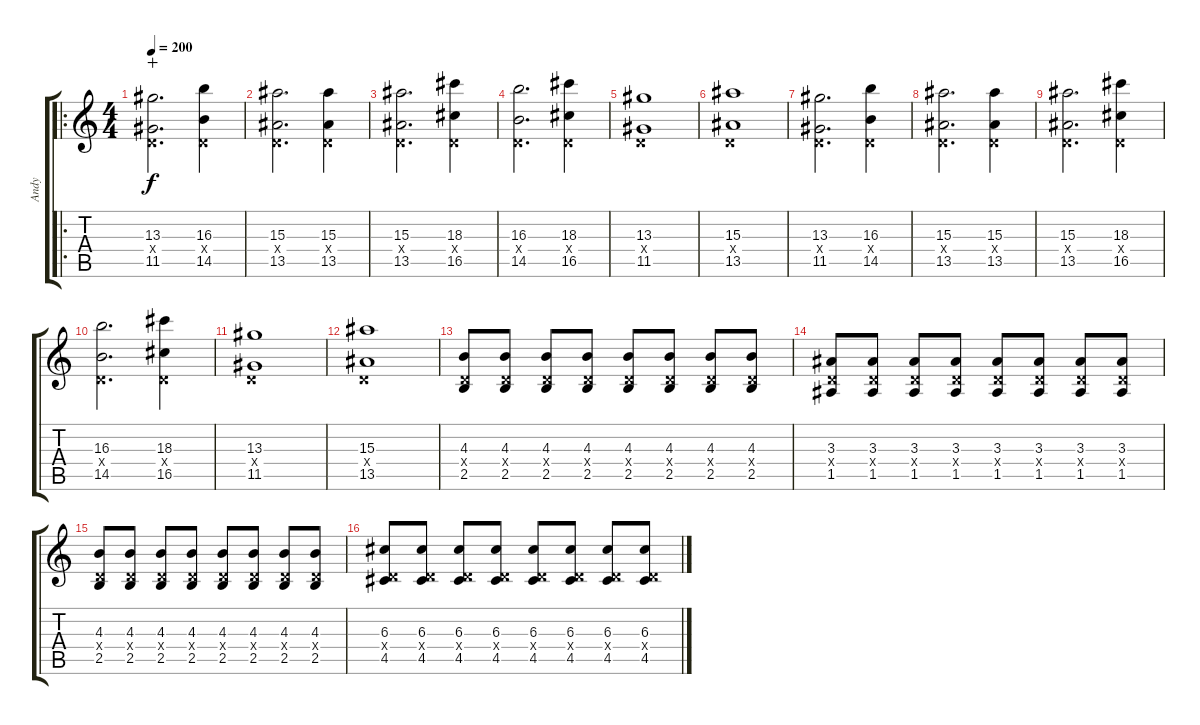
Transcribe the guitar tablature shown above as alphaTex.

\track ("Andy" "Andy") {instrument distortionguitar}
\staff {score tabs}
\tuning (E4 B3 G3 D3 A2 E2) {hide}
\ro
\ts (4 4)
\tempo 200
\clef g2
\ks c
(13.3 0.4{x} 11.5).2{d dy f wahc} (16.3 0.4{x} 14.5).4 |
(15.3 0.4{x} 13.5).2{d} (15.3 0.4{x} 13.5).4 |
(15.3 0.4{x} 13.5).2{d} (18.3 0.4{x} 16.5).4 |
(16.3 0.4{x} 14.5).2{d} (18.3 0.4{x} 16.5).4 |
(13.3 0.4{x} 11.5).1 |
(15.3 0.4{x} 13.5).1 |
(13.3 0.4{x} 11.5).2{d} (16.3 0.4{x} 14.5).4 |
(15.3 0.4{x} 13.5).2{d} (15.3 0.4{x} 13.5).4 |
(15.3 0.4{x} 13.5).2{d} (18.3 0.4{x} 16.5).4 |
(16.3 0.4{x} 14.5).2{d} (18.3 0.4{x} 16.5).4 |
(13.3 0.4{x} 11.5).1 |
(15.3 0.4{x} 13.5).1 |
(4.3 0.4{x} 2.5).8 (4.3 0.4{x} 2.5).8 (4.3 0.4{x} 2.5).8 (4.3 0.4{x} 2.5).8 (4.3 0.4{x} 2.5).8 (4.3 0.4{x} 2.5).8 (4.3 0.4{x} 2.5).8 (4.3 0.4{x} 2.5).8 |
(3.3 0.4{x} 1.5).8 (3.3 0.4{x} 1.5).8 (3.3 0.4{x} 1.5).8 (3.3 0.4{x} 1.5).8 (3.3 0.4{x} 1.5).8 (3.3 0.4{x} 1.5).8 (3.3 0.4{x} 1.5).8 (3.3 0.4{x} 1.5).8 |
(4.3 0.4{x} 2.5).8 (4.3 0.4{x} 2.5).8 (4.3 0.4{x} 2.5).8 (4.3 0.4{x} 2.5).8 (4.3 0.4{x} 2.5).8 (4.3 0.4{x} 2.5).8 (4.3 0.4{x} 2.5).8 (4.3 0.4{x} 2.5).8 |
(6.3 0.4{x} 4.5).8 (6.3 0.4{x} 4.5).8 (6.3 0.4{x} 4.5).8 (6.3 0.4{x} 4.5).8 (6.3 0.4{x} 4.5).8 (6.3 0.4{x} 4.5).8 (6.3 0.4{x} 4.5).8 (6.3 0.4{x} 4.5).8
